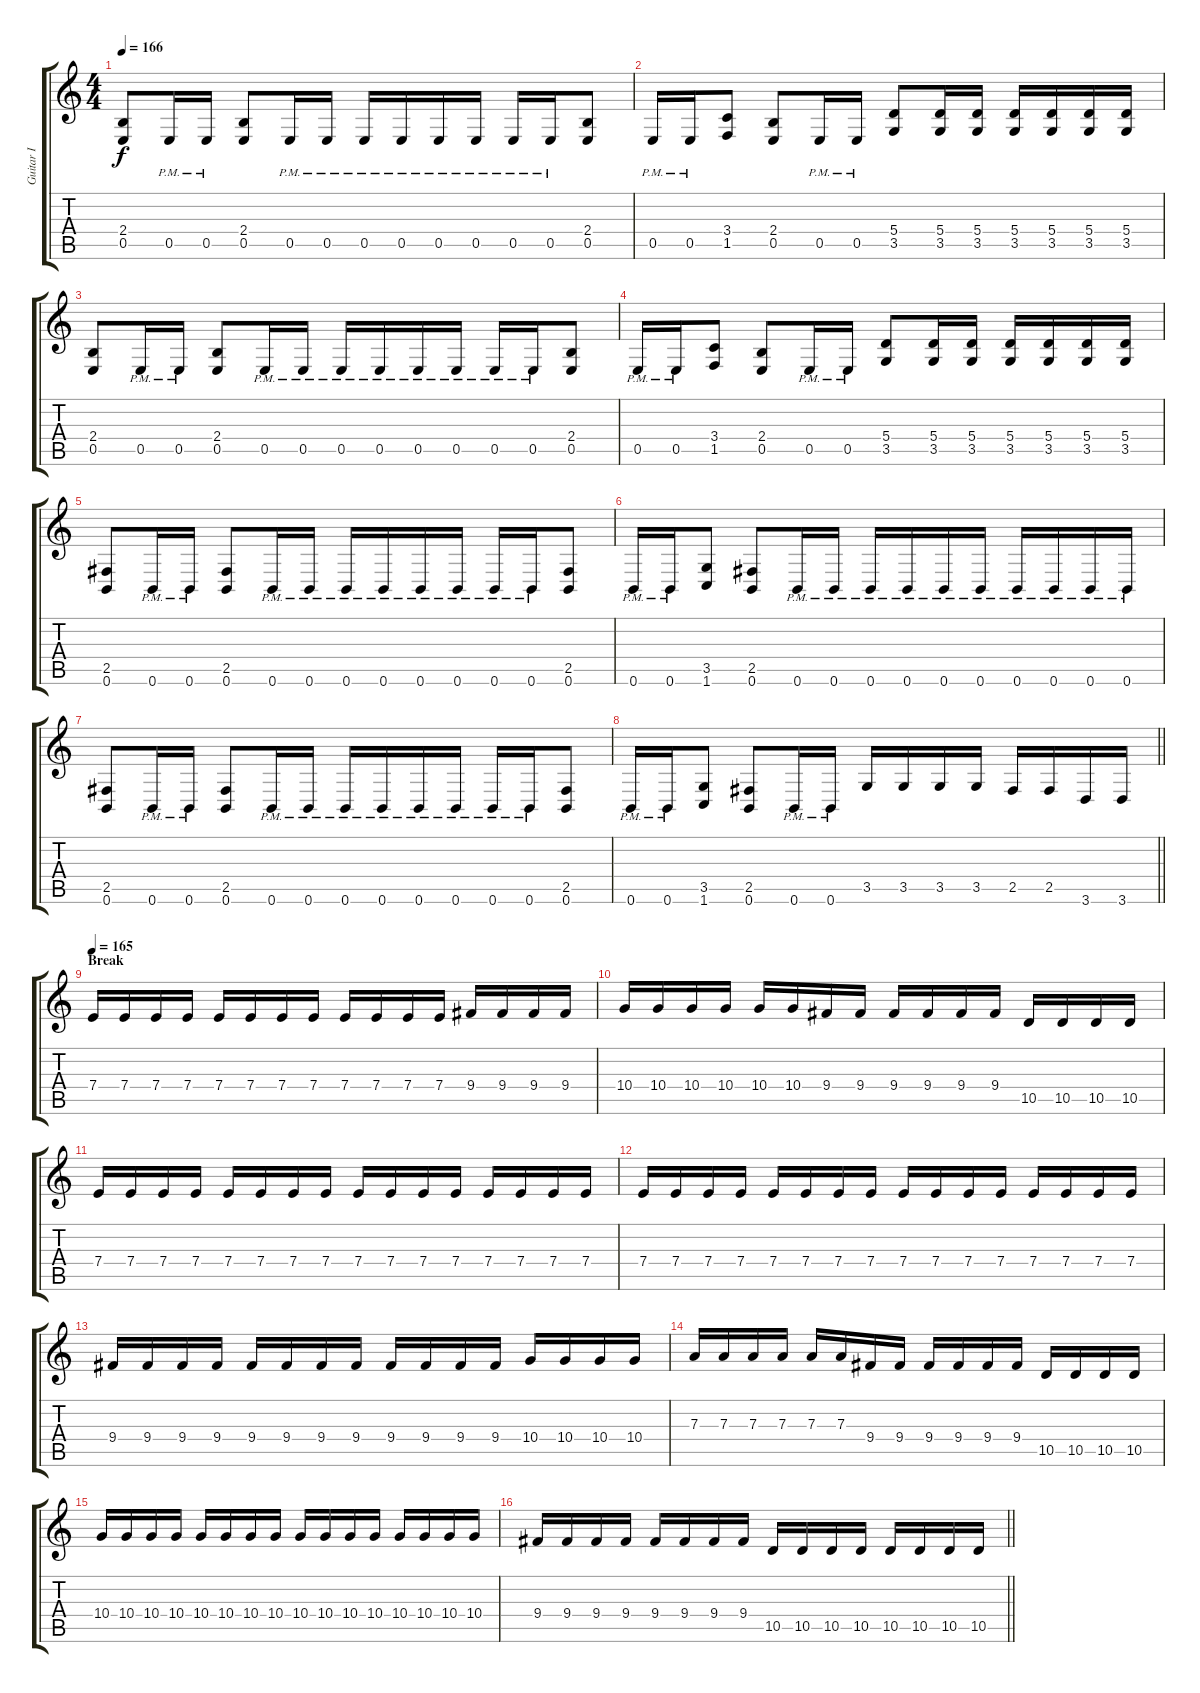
\track ("Guitar I" "Guitar I") {instrument distortionguitar}
\staff {score tabs}
\tuning (B3 Gb3 D3 A2 E2 B1) {hide}
\ts (4 4)
\section ("" "")
\tempo 166
\clef g2
\ks c
(2.4 0.5).8{dy f} 0.5{pm}.16 0.5{pm}.16 (2.4 0.5).8 0.5{pm}.16 0.5{pm}.16 0.5{pm}.16 0.5{pm}.16 0.5{pm}.16 0.5{pm}.16 0.5{pm}.16 0.5{pm}.16 (2.4 0.5).8 |
0.5{pm}.16 0.5{pm}.16 (3.4 1.5).8 (2.4 0.5).8 0.5{pm}.16 0.5{pm}.16 (5.4 3.5).8 (5.4 3.5).16 (5.4 3.5).16 (5.4 3.5).16 (5.4 3.5).16 (5.4 3.5).16 (5.4 3.5).16 |
(2.4 0.5).8 0.5{pm}.16 0.5{pm}.16 (2.4 0.5).8 0.5{pm}.16 0.5{pm}.16 0.5{pm}.16 0.5{pm}.16 0.5{pm}.16 0.5{pm}.16 0.5{pm}.16 0.5{pm}.16 (2.4 0.5).8 |
0.5{pm}.16 0.5{pm}.16 (3.4 1.5).8 (2.4 0.5).8 0.5{pm}.16 0.5{pm}.16 (5.4 3.5).8 (5.4 3.5).16 (5.4 3.5).16 (5.4 3.5).16 (5.4 3.5).16 (5.4 3.5).16 (5.4 3.5).16 |
(2.5 0.6).8 0.6{pm}.16 0.6{pm}.16 (2.5 0.6).8 0.6{pm}.16 0.6{pm}.16 0.6{pm}.16 0.6{pm}.16 0.6{pm}.16 0.6{pm}.16 0.6{pm}.16 0.6{pm}.16 (2.5 0.6).8 |
0.6{pm}.16 0.6{pm}.16 (3.5 1.6).8 (2.5 0.6).8 0.6{pm}.16 0.6{pm}.16 0.6{pm}.16 0.6{pm}.16 0.6{pm}.16 0.6{pm}.16 0.6{pm}.16 0.6{pm}.16 0.6{pm}.16 0.6{pm}.16 |
(2.5 0.6).8 0.6{pm}.16 0.6{pm}.16 (2.5 0.6).8 0.6{pm}.16 0.6{pm}.16 0.6{pm}.16 0.6{pm}.16 0.6{pm}.16 0.6{pm}.16 0.6{pm}.16 0.6{pm}.16 (2.5 0.6).8 |
\barLineRight lightlight
0.6{pm}.16 0.6{pm}.16 (3.5 1.6).8 (2.5 0.6).8 0.6{pm}.16 0.6{pm}.16 3.5.16 3.5.16 3.5.16 3.5.16 2.5.16 2.5.16 3.6.16 3.6.16 |
\section ("" "Break")
\tempo 165
7.4.16 7.4.16 7.4.16 7.4.16 7.4.16 7.4.16 7.4.16 7.4.16 7.4.16 7.4.16 7.4.16 7.4.16 9.4.16 9.4.16 9.4.16 9.4.16 |
10.4.16 10.4.16 10.4.16 10.4.16 10.4.16 10.4.16 9.4.16 9.4.16 9.4.16 9.4.16 9.4.16 9.4.16 10.5.16 10.5.16 10.5.16 10.5.16 |
7.4.16 7.4.16 7.4.16 7.4.16 7.4.16 7.4.16 7.4.16 7.4.16 7.4.16 7.4.16 7.4.16 7.4.16 7.4.16 7.4.16 7.4.16 7.4.16 |
7.4.16 7.4.16 7.4.16 7.4.16 7.4.16 7.4.16 7.4.16 7.4.16 7.4.16 7.4.16 7.4.16 7.4.16 7.4.16 7.4.16 7.4.16 7.4.16 |
9.4.16 9.4.16 9.4.16 9.4.16 9.4.16 9.4.16 9.4.16 9.4.16 9.4.16 9.4.16 9.4.16 9.4.16 10.4.16 10.4.16 10.4.16 10.4.16 |
7.3.16 7.3.16 7.3.16 7.3.16 7.3.16 7.3.16 9.4.16 9.4.16 9.4.16 9.4.16 9.4.16 9.4.16 10.5.16 10.5.16 10.5.16 10.5.16 |
10.4.16 10.4.16 10.4.16 10.4.16 10.4.16 10.4.16 10.4.16 10.4.16 10.4.16 10.4.16 10.4.16 10.4.16 10.4.16 10.4.16 10.4.16 10.4.16 |
\barLineRight lightlight
9.4.16 9.4.16 9.4.16 9.4.16 9.4.16 9.4.16 9.4.16 9.4.16 10.5.16 10.5.16 10.5.16 10.5.16 10.5.16 10.5.16 10.5.16 10.5.16
